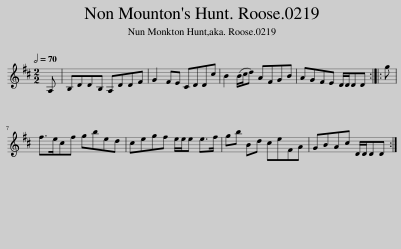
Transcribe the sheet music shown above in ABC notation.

X:1
L:1/8
Q:1/2=70
M:2/2
I:linebreak $
K:D
V:1 treble
V:1
 A, | B,DDB, A,DDF | G2 FE CDDc | B2 (B/c/d) AFGB | AGFE D/D/DD :: %5
 g |$ f>ecf gbed | cegf e/e/e e>f | gb Bd ceFA | GBAc D/D/DD :| %10
